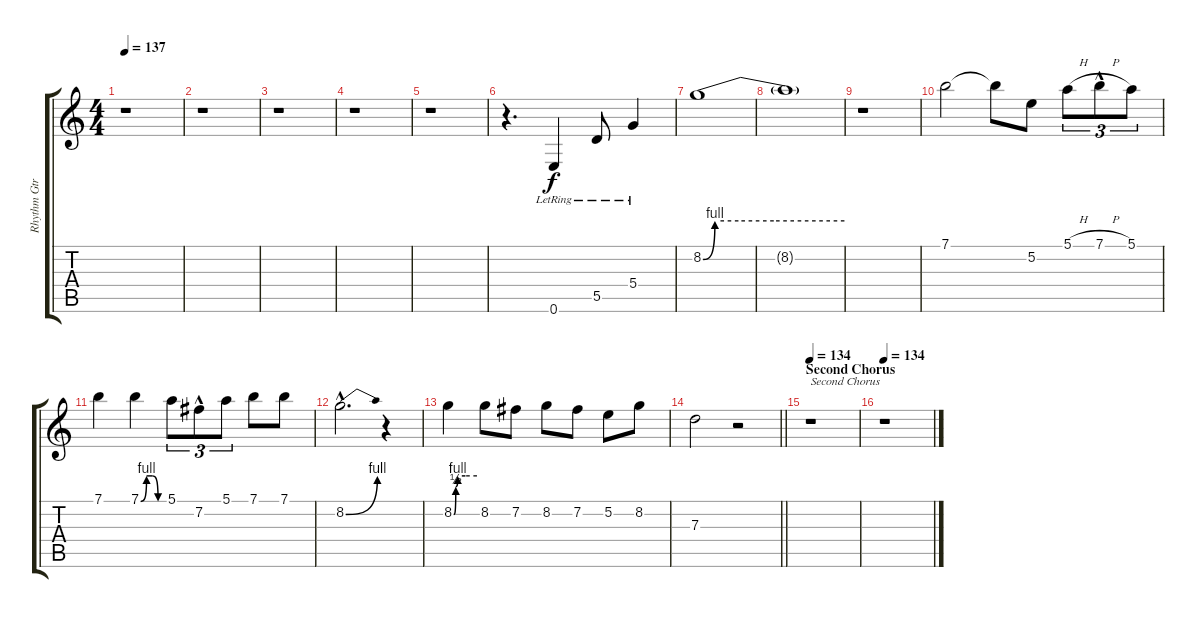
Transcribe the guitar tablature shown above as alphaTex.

\track ("Rhythm Gtr.2" "Rhythm Gtr") {instrument overdrivenguitar}
\staff {score tabs}
\tuning (E4 B3 G3 D3 A2 E2) {hide}
\ts (4 4)
\tempo 137
\clef g2
\ks c
r.1{dy f} |
r.1 |
r.1 |
r.1 |
r.1 |
r.4{d volume 13} 0.6{lr}.4{instrument overdrivenguitar} 5.5{lr}.8 5.4{lr}.4 |
8.2{be (custom 0 0 5 4 15 4 30 4 60 4)}.1 |
8.2{t}.1 |
r.1 |
7.1.2 7.1{t}.8 5.2.8 5.1{h}.8{tu (3 2)} 7.1{h hac}.8{tu (3 2)} 5.1.8{tu (3 2)} |
7.1.4 7.1{be (custom 0 0 15 4 30 4 45 0 60 0)}.4 5.1.8{tu (3 2)} 7.2{hac}.8{tu (3 2)} 5.1.8{tu (3 2)} 7.1.8 7.1.8 |
8.2{be (bend 0 0 60 4) hac}.2{d} r.4 |
8.2{be (custom 0 0 5 2 10 4 30 4 60 4)}.4 8.2.8 7.2.8 8.2.8 7.2.8 5.2.8 8.2.8 |
\barLineRight lightlight
7.3.2 r.2 |
\section ("" "Second Chorus")
\tempo 134
r.1{txt "Second Chorus"} |
\tempo 134
r.1
